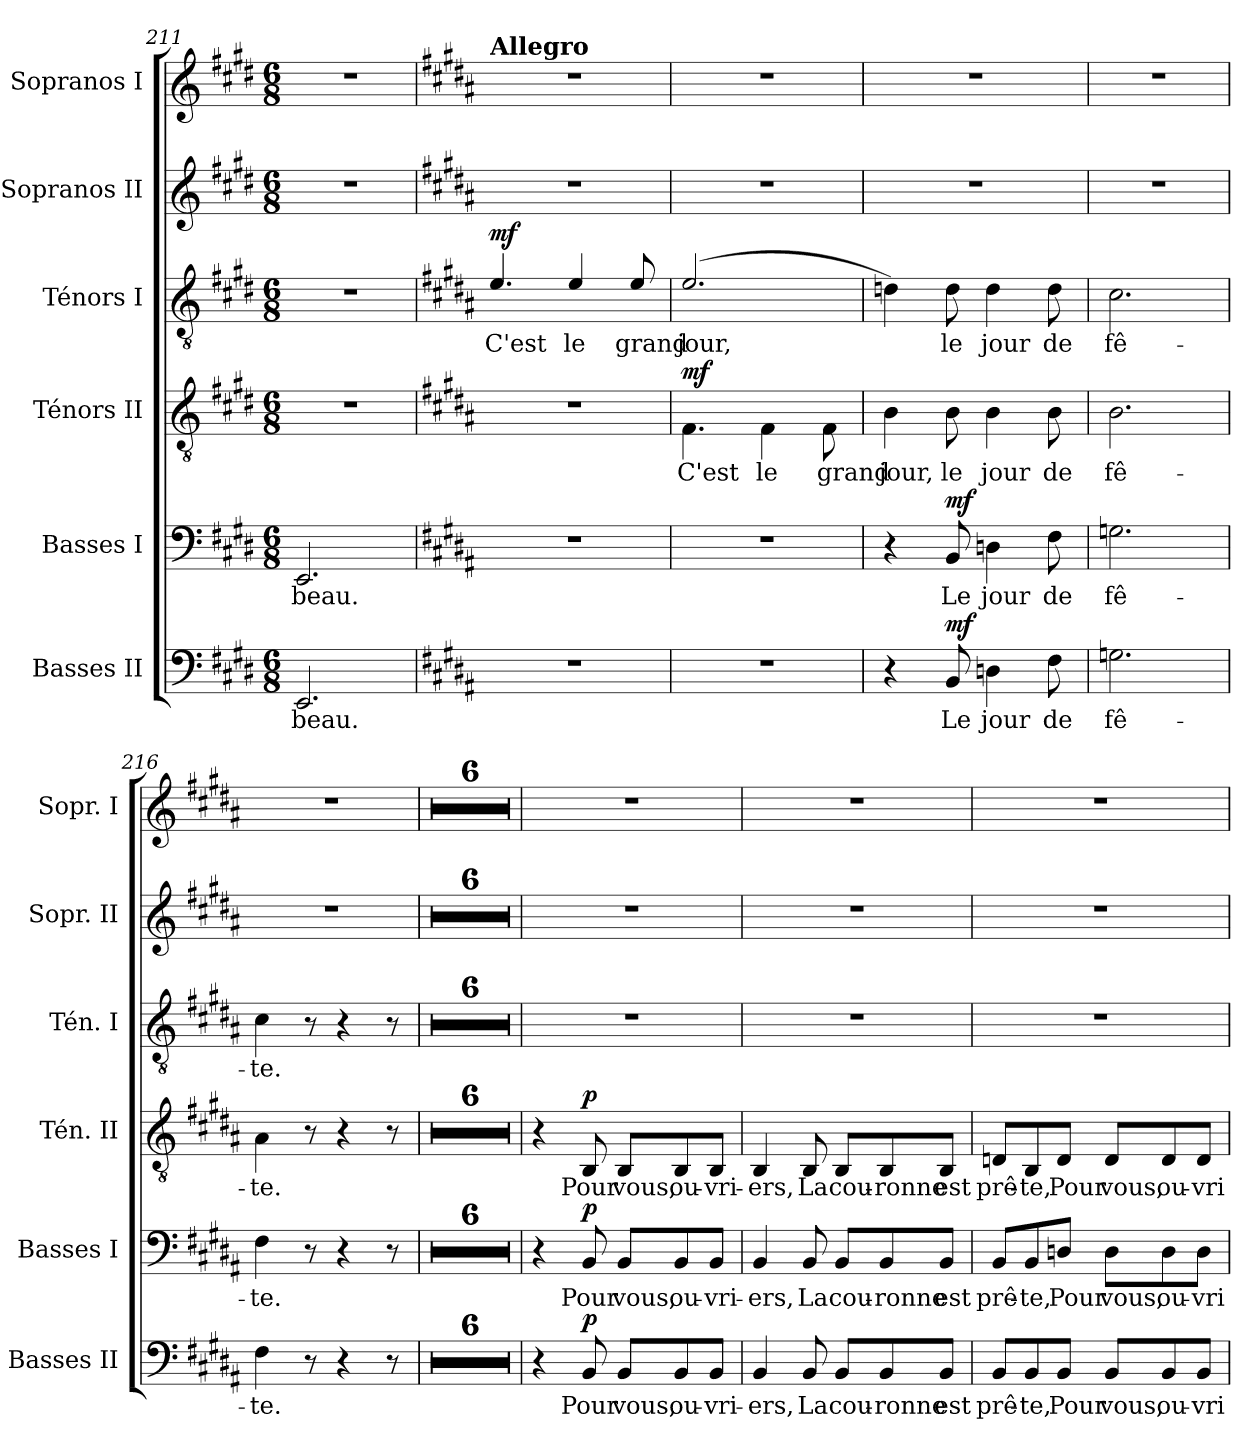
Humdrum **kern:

**kern	**text	**dynam	**kern	**text	**dynam	**kern	**text	**dynam	**kern	**text	**dynam	**kern	**kern
*part6	*part6	*part6	*part5	*part5	*part5	*part4	*part4	*part4	*part3	*part3	*part3	*part2	*part1
*staff6	*staff6	*staff6	*staff5	*staff5	*staff5	*staff4	*staff4	*staff4	*staff3	*staff3	*staff3	*staff2	*staff1
*I"Basses II	*	*	*I"Basses I	*	*	*I"Ténors II	*	*	*I"Ténors I	*	*	*I"Sopranos II	*I"Sopranos I
*I'Basses II	*	*	*I'Basses I	*	*	*I'Tén. II	*	*	*I'Tén. I	*	*	*I'Sopr. II	*I'Sopr. I
*clefF4	*	*	*clefF4	*	*	*clefGv2	*	*	*clefGv2	*	*	*clefG2	*clefG2
*k[f#c#g#d#]	*	*	*k[f#c#g#d#]	*	*	*k[f#c#g#d#]	*	*	*k[f#c#g#d#]	*	*	*k[f#c#g#d#]	*k[f#c#g#d#]
*M6/8	*	*	*M6/8	*	*	*M6/8	*	*	*M6/8	*	*	*M6/8	*M6/8
=211	=211	=211	=211	=211	=211	=211	=211	=211	=211	=211	=211	=211	=211
!	!LO:LY:b	!	!	!LO:LY:b	!	!	!	!	!	!	!	!	!
2.EE/	beau.	.	2.EE/	beau.	.	2.r	.	.	2.r	.	.	2.r	2.r
=212	=212	=212	=212	=212	=212	=212	=212	=212	=212	=212	=212	=212	=212
!!LO:REH:place=s1:a:B:fs=14:t=Q
*k[f#c#g#d#a#]	*	*	*k[f#c#g#d#a#]	*	*	*k[f#c#g#d#a#]	*	*	*k[f#c#g#d#a#]	*	*	*k[f#c#g#d#a#]	*k[f#c#g#d#a#]
!	!	!	!	!	!	!	!	!	!	!	!	!	!LO:TX:a:B:t=Allegro
!	!	!	!	!	!	!	!	!	!	!LO:LY:b	!LO:DY:a	!	!
2.r	.	.	2.r	.	.	2.r	.	.	4.e/	C'est	mf	2.r	2.r
!	!	!	!	!	!	!	!	!	!	!LO:LY:b	!	!	!
.	.	.	.	.	.	.	.	.	4e/	le	.	.	.
!	!	!	!	!	!	!	!	!	!	!LO:LY:b	!	!	!
.	.	.	.	.	.	.	.	.	8e/	grand	.	.	.
=213	=213	=213	=213	=213	=213	=213	=213	=213	=213	=213	=213	=213	=213
!	!	!	!	!	!	!	!LO:LY:b	!LO:DY:a	!	!LO:LY:b	!	!	!
2.r	.	.	2.r	.	.	4.F#\	C'est	mf	(>2.e/	jour,	.	2.r	2.r
!	!	!	!	!	!	!	!LO:LY:b	!	!	!	!	!	!
.	.	.	.	.	.	4F#\	le	.	.	.	.	.	.
!	!	!	!	!	!	!	!LO:LY:b	!	!	!	!	!	!
.	.	.	.	.	.	8F#\	grand	.	.	.	.	.	.
!!LO:PB:g=z
=214	=214	=214	=214	=214	=214	=214	=214	=214	=214	=214	=214	=214	=214
!	!	!	!	!	!	!	!LO:LY:b	!	!	!	!	!	!
4r	.	.	4r	.	.	4B\	jour,	.	4dn\)	.	.	2.r	2.r
!	!LO:LY:b	!LO:DY:a	!	!LO:LY:b	!LO:DY:a	!	!LO:LY:b	!	!	!LO:LY:b	!	!	!
8BB/	Le	mf	8BB/	Le	mf	8B\	le	.	8d\	le	.	.	.
!	!LO:LY:b	!	!	!LO:LY:b	!	!	!LO:LY:b	!	!	!LO:LY:b	!	!	!
4Dn\	jour	.	4Dn\	jour	.	4B\	jour	.	4d\	jour	.	.	.
!	!LO:LY:b	!	!	!LO:LY:b	!	!	!LO:LY:b	!	!	!LO:LY:b	!	!	!
8F#\	de	.	8F#\	de	.	8B\	de	.	8d\	de	.	.	.
=215	=215	=215	=215	=215	=215	=215	=215	=215	=215	=215	=215	=215	=215
!	!LO:LY:b	!	!	!LO:LY:b	!	!	!LO:LY:b	!	!	!LO:LY:b	!	!	!
2.Gn\	fê-	.	2.Gn\	fê-	.	2.B\	fê-	.	2.c#\	fê-	.	2.r	2.r
=216	=216	=216	=216	=216	=216	=216	=216	=216	=216	=216	=216	=216	=216
!	!LO:LY:b	!	!	!LO:LY:b	!	!	!LO:LY:b	!	!	!LO:LY:b	!	!	!
4F#\	-te.	.	4F#\	-te.	.	4A#\	-te.	.	4c#\	-te.	.	2.r	2.r
8r	.	.	8r	.	.	8r	.	.	8r	.	.	.	.
4r	.	.	4r	.	.	4r	.	.	4r	.	.	.	.
8r	.	.	8r	.	.	8r	.	.	8r	.	.	.	.
=217	=217	=217	=217	=217	=217	=217	=217	=217	=217	=217	=217	=217	=217
2.r	.	.	2.r	.	.	2.r	.	.	2.r	.	.	2.r	2.r
=218	=218	=218	=218	=218	=218	=218	=218	=218	=218	=218	=218	=218	=218
2.r	.	.	2.r	.	.	2.r	.	.	2.r	.	.	2.r	2.r
=219	=219	=219	=219	=219	=219	=219	=219	=219	=219	=219	=219	=219	=219
2.r	.	.	2.r	.	.	2.r	.	.	2.r	.	.	2.r	2.r
=220	=220	=220	=220	=220	=220	=220	=220	=220	=220	=220	=220	=220	=220
2.r	.	.	2.r	.	.	2.r	.	.	2.r	.	.	2.r	2.r
=221	=221	=221	=221	=221	=221	=221	=221	=221	=221	=221	=221	=221	=221
2.r	.	.	2.r	.	.	2.r	.	.	2.r	.	.	2.r	2.r
=222	=222	=222	=222	=222	=222	=222	=222	=222	=222	=222	=222	=222	=222
2.r	.	.	2.r	.	.	2.r	.	.	2.r	.	.	2.r	2.r
=223	=223	=223	=223	=223	=223	=223	=223	=223	=223	=223	=223	=223	=223
4r	.	.	4r	.	.	4r	.	.	2.r	.	.	2.r	2.r
!	!LO:LY:b	!LO:DY:a	!	!LO:LY:b	!LO:DY:a	!	!LO:LY:b	!LO:DY:a	!	!	!	!	!
8BB/	Pour	p	8BB/	Pour	p	8BB/	Pour	p	.	.	.	.	.
!	!LO:LY:b	!	!	!LO:LY:b	!	!	!LO:LY:b	!	!	!	!	!	!
8BB/L	vous,	.	8BB/L	vous,	.	8BB/L	vous,	.	.	.	.	.	.
!	!LO:LY:b	!	!	!LO:LY:b	!	!	!LO:LY:b	!	!	!	!	!	!
8BB/	ou-	.	8BB/	ou-	.	8BB/	ou-	.	.	.	.	.	.
!	!LO:LY:b	!	!	!LO:LY:b	!	!	!LO:LY:b	!	!	!	!	!	!
8BB/J	-vri-	.	8BB/J	-vri-	.	8BB/J	-vri-	.	.	.	.	.	.
!!LO:PB:g=z
=224	=224	=224	=224	=224	=224	=224	=224	=224	=224	=224	=224	=224	=224
!	!LO:LY:b	!	!	!LO:LY:b	!	!	!LO:LY:b	!	!	!	!	!	!
4BB/	-ers,	.	4BB/	-ers,	.	4BB/	-ers,	.	2.r	.	.	2.r	2.r
!	!LO:LY:b	!	!	!LO:LY:b	!	!	!LO:LY:b	!	!	!	!	!	!
8BB/	La	.	8BB/	La	.	8BB/	La	.	.	.	.	.	.
!	!LO:LY:b	!	!	!LO:LY:b	!	!	!LO:LY:b	!	!	!	!	!	!
8BB/L	cou-	.	8BB/L	cou-	.	8BB/L	cou-	.	.	.	.	.	.
!	!LO:LY:b	!	!	!LO:LY:b	!	!	!LO:LY:b	!	!	!	!	!	!
8BB/	-ronne	.	8BB/	-ronne	.	8BB/	-ronne	.	.	.	.	.	.
!	!LO:LY:b	!	!	!LO:LY:b	!	!	!LO:LY:b	!	!	!	!	!	!
8BB/J	est	.	8BB/J	est	.	8BB/J	est	.	.	.	.	.	.
=225	=225	=225	=225	=225	=225	=225	=225	=225	=225	=225	=225	=225	=225
!	!LO:LY:b	!	!	!LO:LY:b	!	!	!LO:LY:b	!	!	!	!	!	!
8BB/L	prê-	.	8BB/L	prê-	.	8Dn/L	prê-	.	2.r	.	.	2.r	2.r
!	!LO:LY:b	!	!	!LO:LY:b	!	!	!LO:LY:b	!	!	!	!	!	!
8BB/	-te,	.	8BB/	-te,	.	8BB/	-te,	.	.	.	.	.	.
!	!LO:LY:b	!	!	!LO:LY:b	!	!	!LO:LY:b	!	!	!	!	!	!
8BB/J	Pour	.	8Dn/J	Pour	.	8D/J	Pour	.	.	.	.	.	.
!	!LO:LY:b	!	!	!LO:LY:b	!	!	!LO:LY:b	!	!	!	!	!	!
8BB/L	vous,	.	8D\L	vous,	.	8D/L	vous,	.	.	.	.	.	.
!	!LO:LY:b	!	!	!LO:LY:b	!	!	!LO:LY:b	!	!	!	!	!	!
8BB/	ou-	.	8D\	ou-	.	8D/	ou-	.	.	.	.	.	.
!	!LO:LY:b	!	!	!LO:LY:b	!	!	!LO:LY:b	!	!	!	!	!	!
8BB/J	-vri-	.	8D\J	-vri-	.	8D/J	-vri-	.	.	.	.	.	.
=	=	=	=	=	=	=	=	=	=	=	=	=	=
*-	*-	*-	*-	*-	*-	*-	*-	*-	*-	*-	*-	*-	*-
